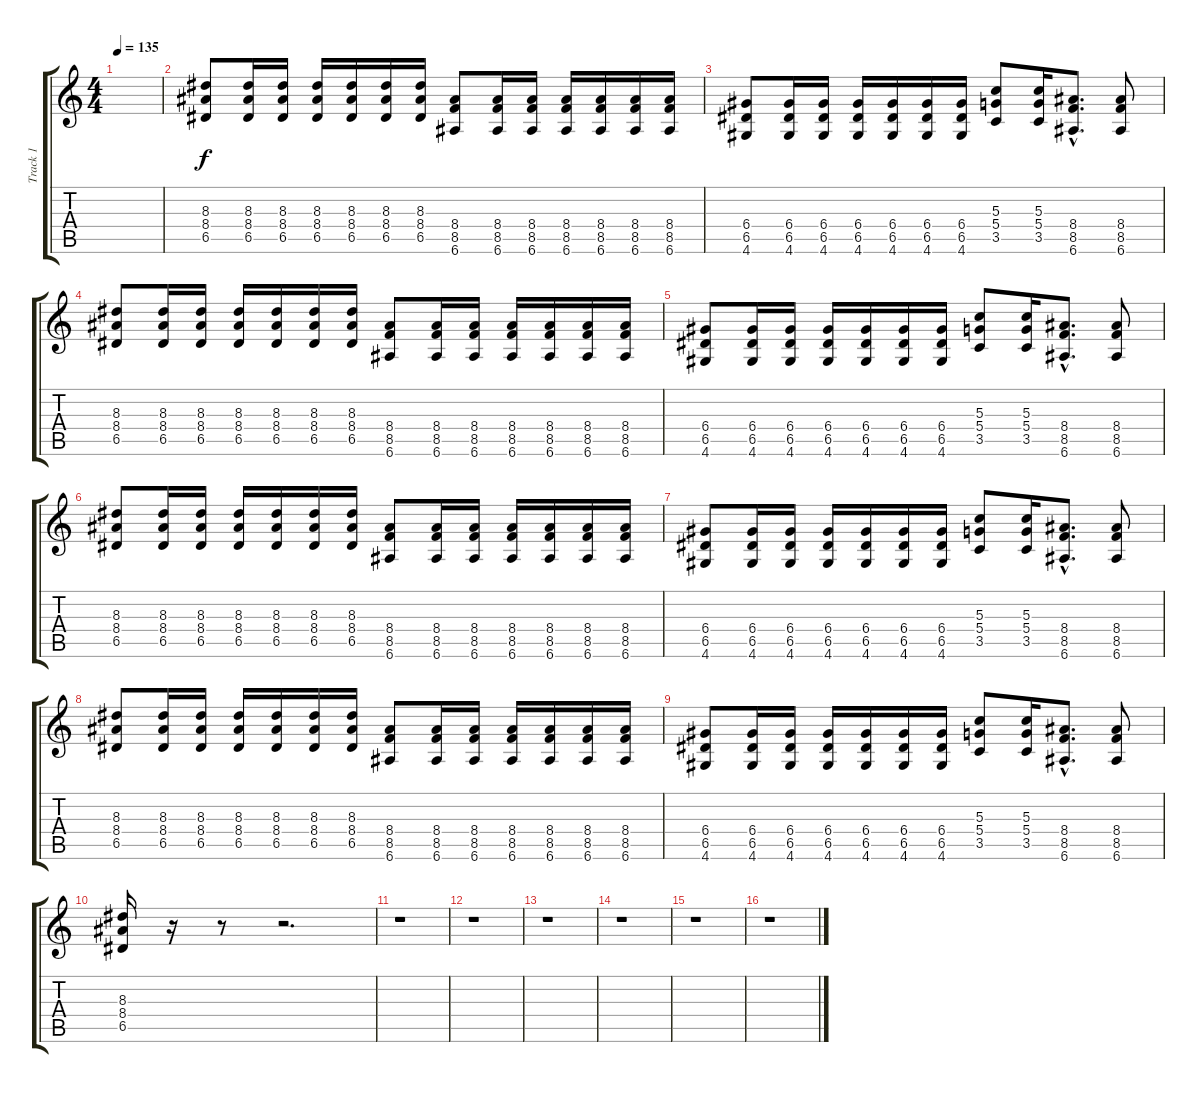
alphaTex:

\track ("Track 1" "Track 1") {instrument distortionguitar}
\staff {score tabs}
\tuning (E4 B3 G3 D3 A2 E2) {hide}
\ts (4 4)
\tempo 135
\clef g2
\ks c
|
(8.3 8.4 6.5).8 (8.3 8.4 6.5).16 (8.3 8.4 6.5).16 (8.3 8.4 6.5).16 (8.3 8.4 6.5).16 (8.3 8.4 6.5).16 (8.3 8.4 6.5).16 (8.4 8.5 6.6).8 (8.4 8.5 6.6).16 (8.4 8.5 6.6).16 (8.4 8.5 6.6).16 (8.4 8.5 6.6).16 (8.4 8.5 6.6).16 (8.4 8.5 6.6).16 |
(6.4 6.5 4.6).8 (6.4 6.5 4.6).16 (6.4 6.5 4.6).16 (6.4 6.5 4.6).16 (6.4 6.5 4.6).16 (6.4 6.5 4.6).16 (6.4 6.5 4.6).16 (5.3 5.4 3.5).8 (5.3 5.4 3.5).16 (8.4{hac} 8.5{hac} 6.6{hac}).8{d} (8.4 8.5 6.6).8 |
(8.3 8.4 6.5).8 (8.3 8.4 6.5).16 (8.3 8.4 6.5).16 (8.3 8.4 6.5).16 (8.3 8.4 6.5).16 (8.3 8.4 6.5).16 (8.3 8.4 6.5).16 (8.4 8.5 6.6).8 (8.4 8.5 6.6).16 (8.4 8.5 6.6).16 (8.4 8.5 6.6).16 (8.4 8.5 6.6).16 (8.4 8.5 6.6).16 (8.4 8.5 6.6).16 |
(6.4 6.5 4.6).8 (6.4 6.5 4.6).16 (6.4 6.5 4.6).16 (6.4 6.5 4.6).16 (6.4 6.5 4.6).16 (6.4 6.5 4.6).16 (6.4 6.5 4.6).16 (5.3 5.4 3.5).8 (5.3 5.4 3.5).16 (8.4{hac} 8.5{hac} 6.6{hac}).8{d} (8.4 8.5 6.6).8 |
(8.3 8.4 6.5).8 (8.3 8.4 6.5).16 (8.3 8.4 6.5).16 (8.3 8.4 6.5).16 (8.3 8.4 6.5).16 (8.3 8.4 6.5).16 (8.3 8.4 6.5).16 (8.4 8.5 6.6).8 (8.4 8.5 6.6).16 (8.4 8.5 6.6).16 (8.4 8.5 6.6).16 (8.4 8.5 6.6).16 (8.4 8.5 6.6).16 (8.4 8.5 6.6).16 |
(6.4 6.5 4.6).8 (6.4 6.5 4.6).16 (6.4 6.5 4.6).16 (6.4 6.5 4.6).16 (6.4 6.5 4.6).16 (6.4 6.5 4.6).16 (6.4 6.5 4.6).16 (5.3 5.4 3.5).8 (5.3 5.4 3.5).16 (8.4{hac} 8.5{hac} 6.6{hac}).8{d} (8.4 8.5 6.6).8 |
(8.3 8.4 6.5).8 (8.3 8.4 6.5).16 (8.3 8.4 6.5).16 (8.3 8.4 6.5).16 (8.3 8.4 6.5).16 (8.3 8.4 6.5).16 (8.3 8.4 6.5).16 (8.4 8.5 6.6).8 (8.4 8.5 6.6).16 (8.4 8.5 6.6).16 (8.4 8.5 6.6).16 (8.4 8.5 6.6).16 (8.4 8.5 6.6).16 (8.4 8.5 6.6).16 |
(6.4 6.5 4.6).8 (6.4 6.5 4.6).16 (6.4 6.5 4.6).16 (6.4 6.5 4.6).16 (6.4 6.5 4.6).16 (6.4 6.5 4.6).16 (6.4 6.5 4.6).16 (5.3 5.4 3.5).8 (5.3 5.4 3.5).16 (8.4{hac} 8.5{hac} 6.6{hac}).8{d} (8.4 8.5 6.6).8 |
(8.3 8.4 6.5).16 r.16 r.8 r.2{d} |
r.1 |
r.1 |
r.1 |
r.1 |
r.1 |
r.1
